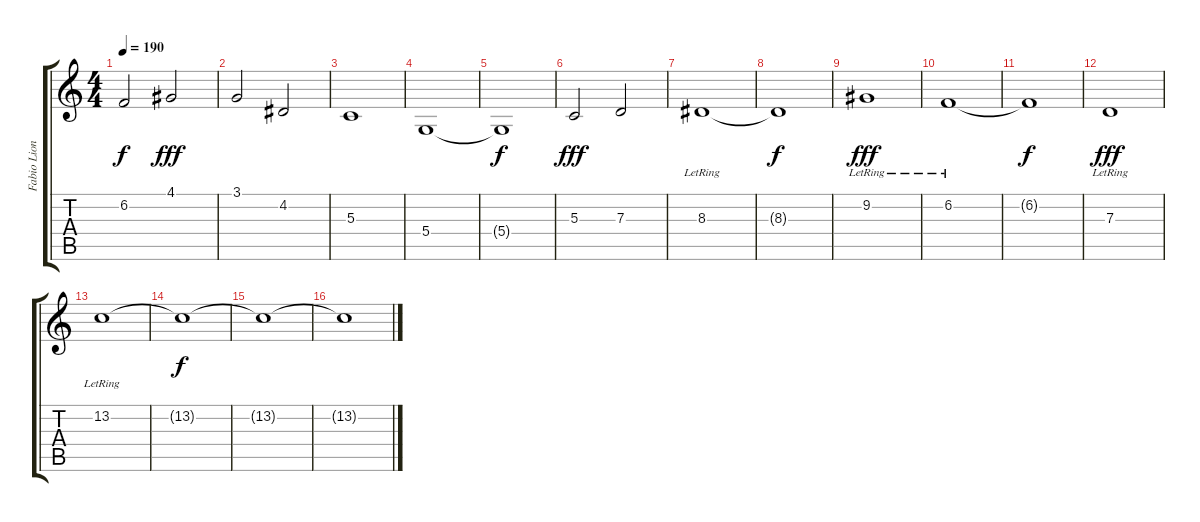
\track ("Fabio Lione" "Fabio Lion") {instrument clarinet}
\staff {score tabs}
\tuning (E4 B3 G3 D3 A2 E2) {hide}
\ts (4 4)
\tempo 190
\clef g2
\ks c
6.2{t}.2{dy f} 4.1.2{dy fff} |
3.1.2 4.2.2 |
5.3.1 |
5.4.1 |
5.4{t}.1{dy f} |
5.3.2{dy fff} 7.3.2 |
8.3{lr}.1 |
8.3{t}.1{dy f} |
9.2{lr}.1{dy fff} |
6.2{lr}.1 |
6.2{t}.1{dy f} |
7.3{lr}.1{dy fff} |
13.2{lr}.1 |
13.2{t}.1{dy f} |
13.2{t}.1 |
13.2{t}.1
